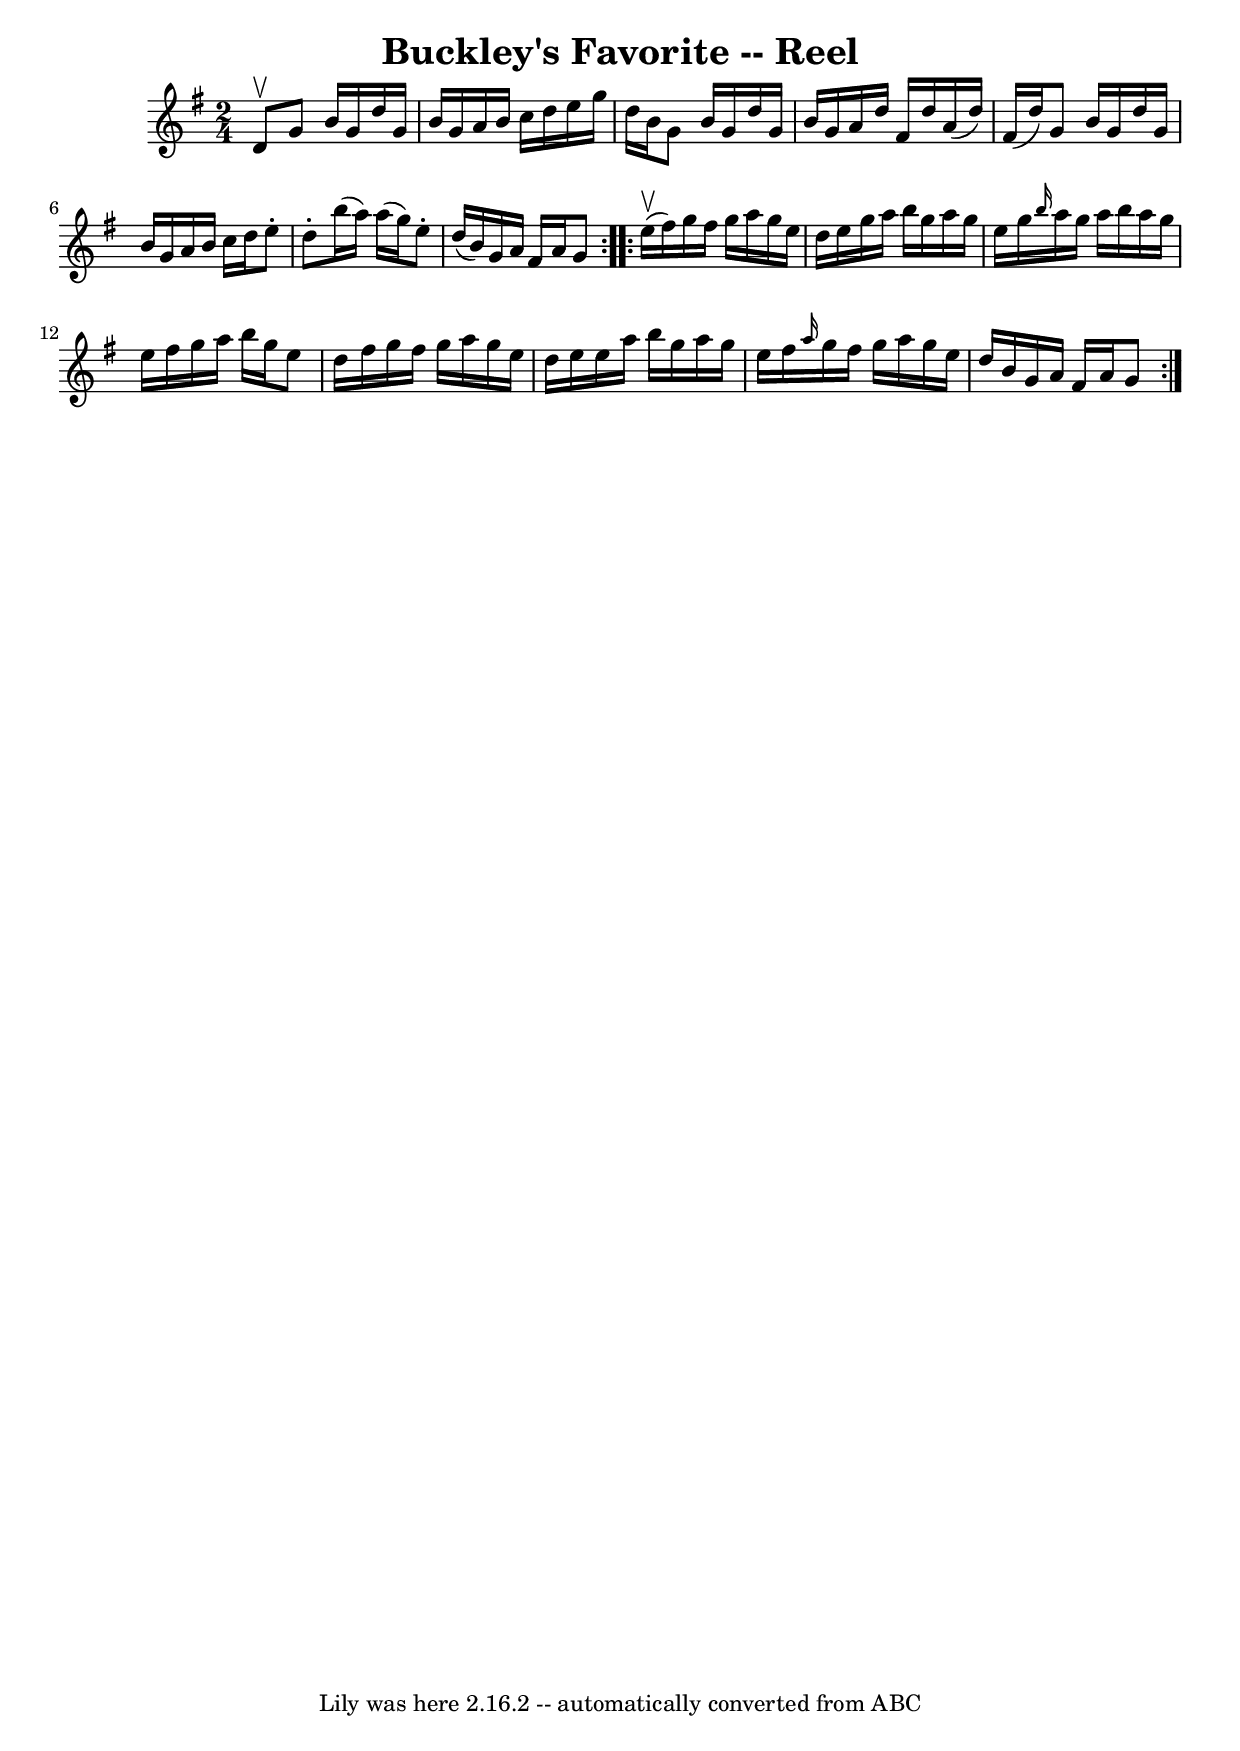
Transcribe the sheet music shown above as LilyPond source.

\version "2.7.40"
\include "Mammoth.ily"
\header {
	book = "Ryan's Mammoth Collection"
	crossRefNumber = "1"
	footnotes = ""
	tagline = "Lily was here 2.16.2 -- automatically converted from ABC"
	title = "Buckley's Favorite -- Reel"
}
voicedefault =  {
\set Score.defaultBarType = "empty"

\repeat volta 2 {
\time 2/4 \key g \major d'8^\upbow |
 g'8 b'16 g'16 d''16   
 g'16 b'16 g'16  |
 a'16 b'16 c''16 d''16 e''16    
g''16 d''16 b'16  |
 g'8 b'16 g'16 d''16 g'16 b'16 
 g'16  |
 a'16 d''16 fis'16 d''16 a'16 (d''16)   
fis'16 (d''16) |
 g'8 b'16 g'16 d''16 g'16 b'16  
 g'16  |
 a'16 b'16 c''16 d''16 e''8 -. d''8 -. |
 
 b''16 (a''16) a''16 (g''16) e''8 -. d''16 (b'16) 
|
 g'16 a'16 fis'16 a'16 g'8  } \repeat volta 2 { e''16 
^\upbow(fis''16) |
 g''16 fis''16 g''16 a''16 g''16   
 e''16 d''16 e''16  |
 g''16 a''16 b''16 g''16 a''16  
 g''16 e''16 g''16  |
 \grace { b''16  } a''16 g''16    
a''16 b''16 a''16 g''16 e''16 fis''16  |
 g''16 a''16 
 b''16 g''16 e''8 d''16 fis''16  |
 g''16 fis''16    
g''16 a''16 g''16 e''16 d''16 e''16  |
 e''16 a''16   
 b''16 g''16 a''16 g''16 e''16 fis''16  |
 \grace {    
a''16  } g''16 fis''16 g''16 a''16 g''16 e''16 d''16    
b'16  |
 g'16 a'16 fis'16 a'16 g'8  }   
}

\score{
    <<

	\context Staff="default"
	{
	    \voicedefault 
	}

    >>
	\layout {
	}
	\midi {}
}
